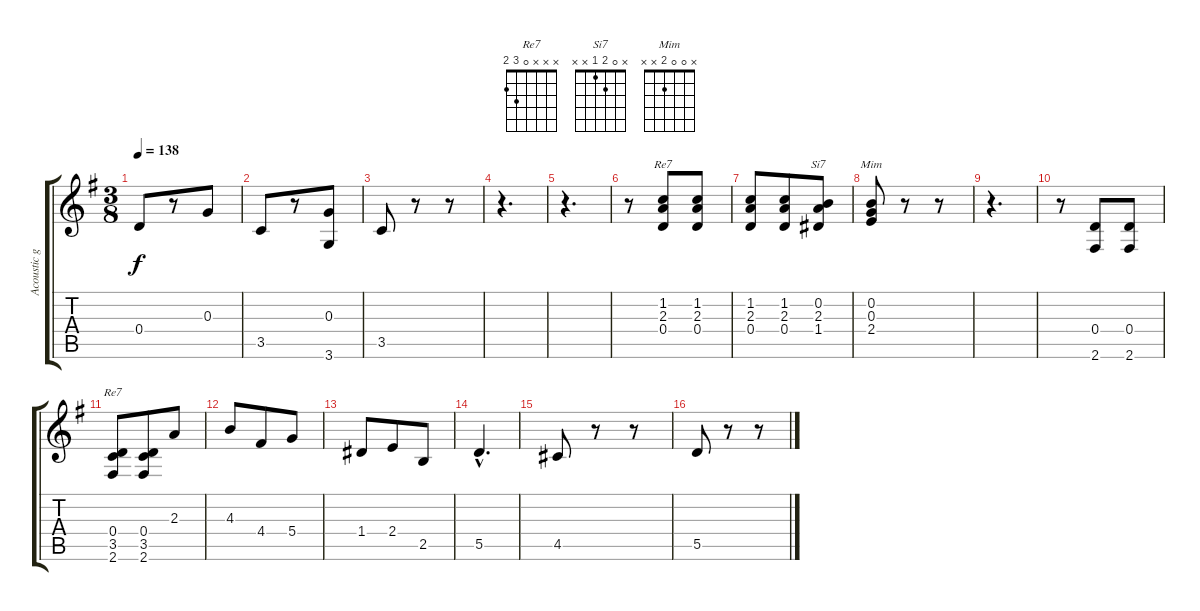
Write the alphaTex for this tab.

\track ("Acoustic guitar 2" "Acoustic g") {instrument acousticguitarnylon}
\staff {score tabs}
\tuning (E4 B3 G3 D3 A2 E2) {hide}
\chord ("Re7" x 1 2 0 x x)
\chord ("Si7" x 0 2 1 x x)
\chord ("Mim" x 0 0 2 x x)
\chord ("Re7" x x x 0 3 2)
\ts (3 8)
\tempo 138
\clef g2
\ks g
0.4.8{dy f} r.8 0.3.8 |
3.5.8 r.8 (0.3 3.6).8 |
3.5.8 r.8 r.8 |
r.4{d} |
r.4{d} |
r.8 (1.2 2.3 0.4).8{ch "Re7"} (1.2 2.3 0.4).8 |
(1.2 2.3 0.4).8 (1.2 2.3 0.4).8 (0.2 2.3 1.4).8{ch "Si7"} |
(0.2 0.3 2.4).8{ch "Mim"} r.8 r.8 |
r.4{d} |
r.8 (0.4 2.6).8 (0.4 2.6).8 |
(0.4 3.5 2.6).8{ch "Re7"} (0.4 3.5 2.6).8 2.3.8 |
4.3.8 4.4.8 5.4.8 |
1.4.8 2.4.8 2.5.8 |
5.5{hac}.4{d} |
4.5.8 r.8 r.8 |
5.5.8 r.8 r.8
